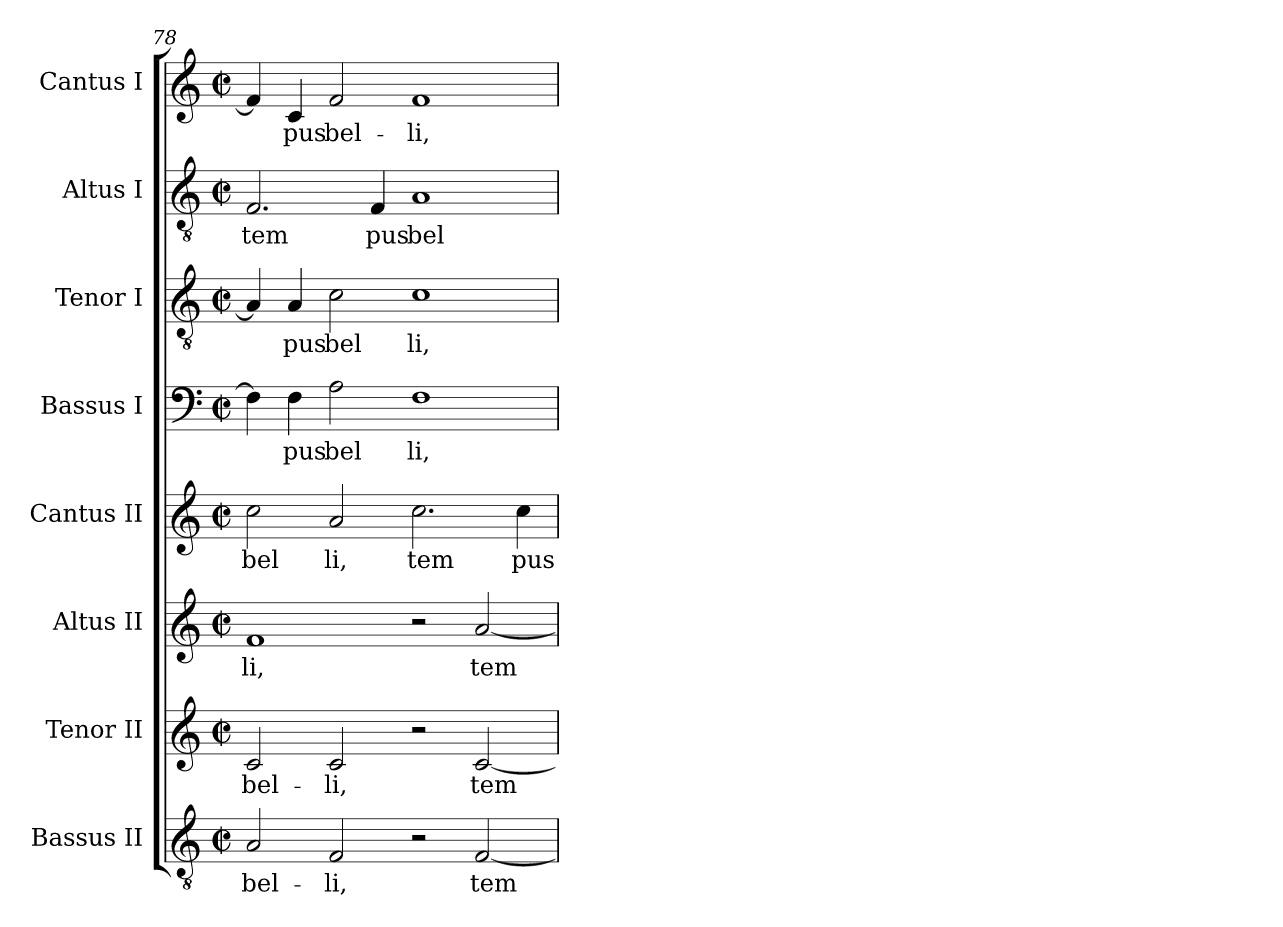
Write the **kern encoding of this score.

**kern	**text	**kern	**text	**kern	**text	**kern	**text	**kern	**text	**kern	**text	**kern	**text	**kern	**text
*part8	*part8	*part7	*part7	*part6	*part6	*part5	*part5	*part4	*part4	*part3	*part3	*part2	*part2	*part1	*part1
*staff8	*staff8	*staff7	*staff7	*staff6	*staff6	*staff5	*staff5	*staff4	*staff4	*staff3	*staff3	*staff2	*staff2	*staff1	*staff1
*I"Bassus II	*	*I"Tenor II	*	*I"Altus II	*	*I"Cantus II	*	*I"Bassus I	*	*I"Tenor I	*	*I"Altus I	*	*I"Cantus I	*
*clefGv2	*	*clefG2	*	*clefG2	*	*clefG2	*	*clefF4	*	*clefGv2	*	*clefGv2	*	*clefG2	*
*	*	*	*	*	*	*k[]	*	*	*	*	*	*	*	*	*
*	*	*	*	*	*	*C:	*	*	*	*	*	*	*	*	*
*M2/2	*	*M2/2	*	*M2/2	*	*M2/2	*	*M2/2	*	*M2/2	*	*M2/2	*	*M2/2	*
*met(c|)	*	*met(c|)	*	*met(c|)	*	*met(c|)	*	*met(c|)	*	*met(c|)	*	*met(c|)	*	*met(c|)	*
=78	=78	=78	=78	=78	=78	=78	=78	=78	=78	=78	=78	=78	=78	=78	=78
!	!LO:LY:b:cj	!	!LO:LY:b:cj	!	!LO:LY:b:cj	!	!LO:LY:b:cj	!	!	!	!	!	!LO:LY:b:cj	!	!
2A/	bel-	2c/	bel-	1f	li,	2cc\	bel	4F\]	.	4A/]	.	2.F/	tem	4f/]	.
!	!	!	!	!	!	!	!	!	!LO:LY:b:cj	!	!LO:LY:b:cj	!	!	!	!LO:LY:b:cj
.	.	.	.	.	.	.	.	4F\	pus	4A/	pus	.	.	4c/	-pus
!	!LO:LY:b:cj	!	!LO:LY:b:cj	!	!	!	!LO:LY:b:cj	!	!LO:LY:b:cj	!	!LO:LY:b:cj	!	!	!	!LO:LY:b:cj
2F/	-li,	2c/	-li,	.	.	2a/	li,	2A\	bel	2c\	bel	.	.	2f/	bel-
!	!	!	!	!	!	!	!	!	!	!	!	!	!LO:LY:b:cj	!	!
.	.	.	.	.	.	.	.	.	.	.	.	4F/	pus	.	.
!	!	!	!	!	!	!	!LO:LY:b:cj	!	!LO:LY:b:cj	!	!LO:LY:b:cj	!	!LO:LY:b:cj	!	!LO:LY:b:cj
2r	.	2r	.	2r	.	2.cc\	tem	1F	li,	1c	li,	1A	bel	1f	-li,
!	!LO:LY:b	!	!LO:LY:b	!	!LO:LY:b	!	!	!	!	!	!	!	!	!	!
[<2F/	tem-	[<2c/	tem-	[<2a/	tem	.	.	.	.	.	.	.	.	.	.
!	!	!	!	!	!	!	!LO:LY:b:cj	!	!	!	!	!	!	!	!
.	.	.	.	.	.	4cc\	pus	.	.	.	.	.	.	.	.
=	=	=	=	=	=	=	=	=	=	=	=	=	=	=	=
*-	*-	*-	*-	*-	*-	*-	*-	*-	*-	*-	*-	*-	*-	*-	*-
